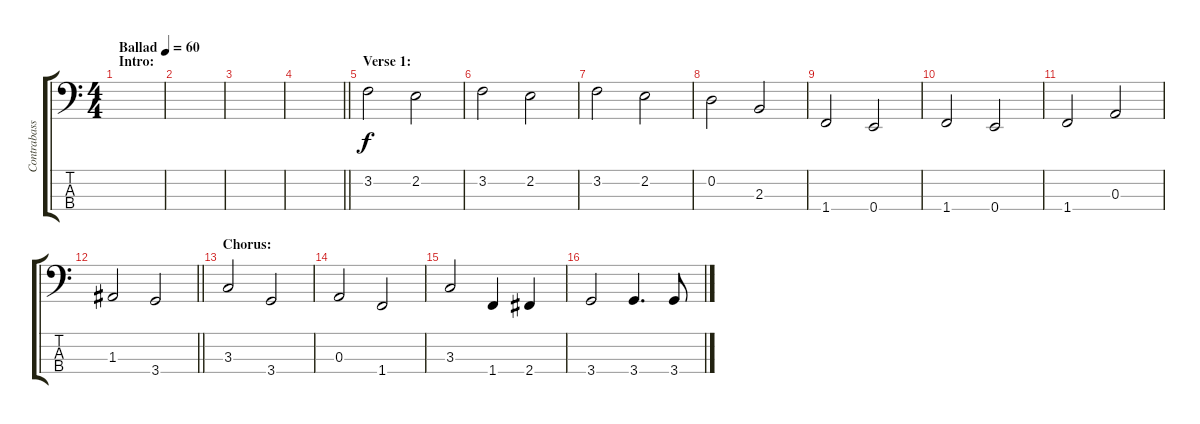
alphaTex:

\track ("Contrabass" "Contrabass") {instrument contrabass}
\staff {score tabs}
\tuning (G2 D2 A1 E1) {hide}
\ts (4 4)
\section ("" "Intro:")
\tempo (60 "Ballad")
\clef f4
\ks c
|
|
|
\barLineRight lightlight
|
\section ("" "Verse 1:")
3.2.2{volume 11} 2.2.2 |
3.2.2 2.2.2 |
3.2.2 2.2.2 |
0.2.2 2.3.2 |
1.4.2 0.4.2 |
1.4.2 0.4.2 |
1.4.2 0.3.2 |
\barLineRight lightlight
1.3.2 3.4.2 |
\section ("" "Chorus:")
3.3.2{volume 15} 3.4.2 |
0.3.2 1.4.2 |
3.3.2 1.4.4 2.4.4 |
3.4.2 3.4.4{d} 3.4.8
